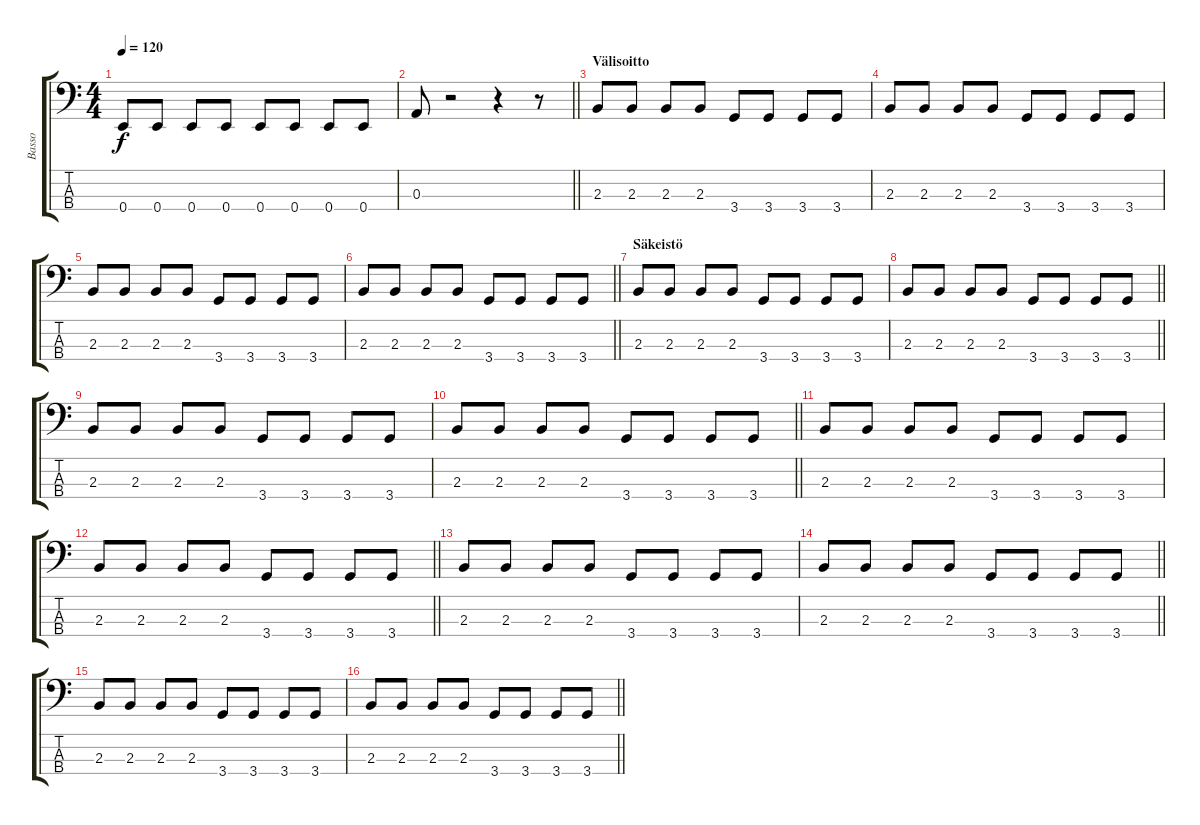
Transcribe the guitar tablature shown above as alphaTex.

\track ("Basso" "Basso") {instrument electricbassfinger}
\staff {score tabs}
\tuning (G2 D2 A1 E1) {hide}
\ts (4 4)
\tempo 120
\clef f4
\ks c
0.4.8{dy f} 0.4.8 0.4.8 0.4.8 0.4.8 0.4.8 0.4.8 0.4.8 |
\barLineRight lightlight
0.3.8 r.2 r.4 r.8 |
\section ("" "Välisoitto")
2.3.8 2.3.8 2.3.8 2.3.8 3.4.8 3.4.8 3.4.8 3.4.8 |
2.3.8 2.3.8 2.3.8 2.3.8 3.4.8 3.4.8 3.4.8 3.4.8 |
2.3.8 2.3.8 2.3.8 2.3.8 3.4.8 3.4.8 3.4.8 3.4.8 |
\barLineRight lightlight
2.3.8 2.3.8 2.3.8 2.3.8 3.4.8 3.4.8 3.4.8 3.4.8 |
\section ("" "Säkeistö")
2.3.8 2.3.8 2.3.8 2.3.8 3.4.8 3.4.8 3.4.8 3.4.8 |
\barLineRight lightlight
2.3.8 2.3.8 2.3.8 2.3.8 3.4.8 3.4.8 3.4.8 3.4.8 |
2.3.8 2.3.8 2.3.8 2.3.8 3.4.8 3.4.8 3.4.8 3.4.8 |
\barLineRight lightlight
2.3.8 2.3.8 2.3.8 2.3.8 3.4.8 3.4.8 3.4.8 3.4.8 |
2.3.8 2.3.8 2.3.8 2.3.8 3.4.8 3.4.8 3.4.8 3.4.8 |
\barLineRight lightlight
2.3.8 2.3.8 2.3.8 2.3.8 3.4.8 3.4.8 3.4.8 3.4.8 |
2.3.8 2.3.8 2.3.8 2.3.8 3.4.8 3.4.8 3.4.8 3.4.8 |
\barLineRight lightlight
2.3.8 2.3.8 2.3.8 2.3.8 3.4.8 3.4.8 3.4.8 3.4.8 |
2.3.8 2.3.8 2.3.8 2.3.8 3.4.8 3.4.8 3.4.8 3.4.8 |
\barLineRight lightlight
2.3.8 2.3.8 2.3.8 2.3.8 3.4.8 3.4.8 3.4.8 3.4.8
